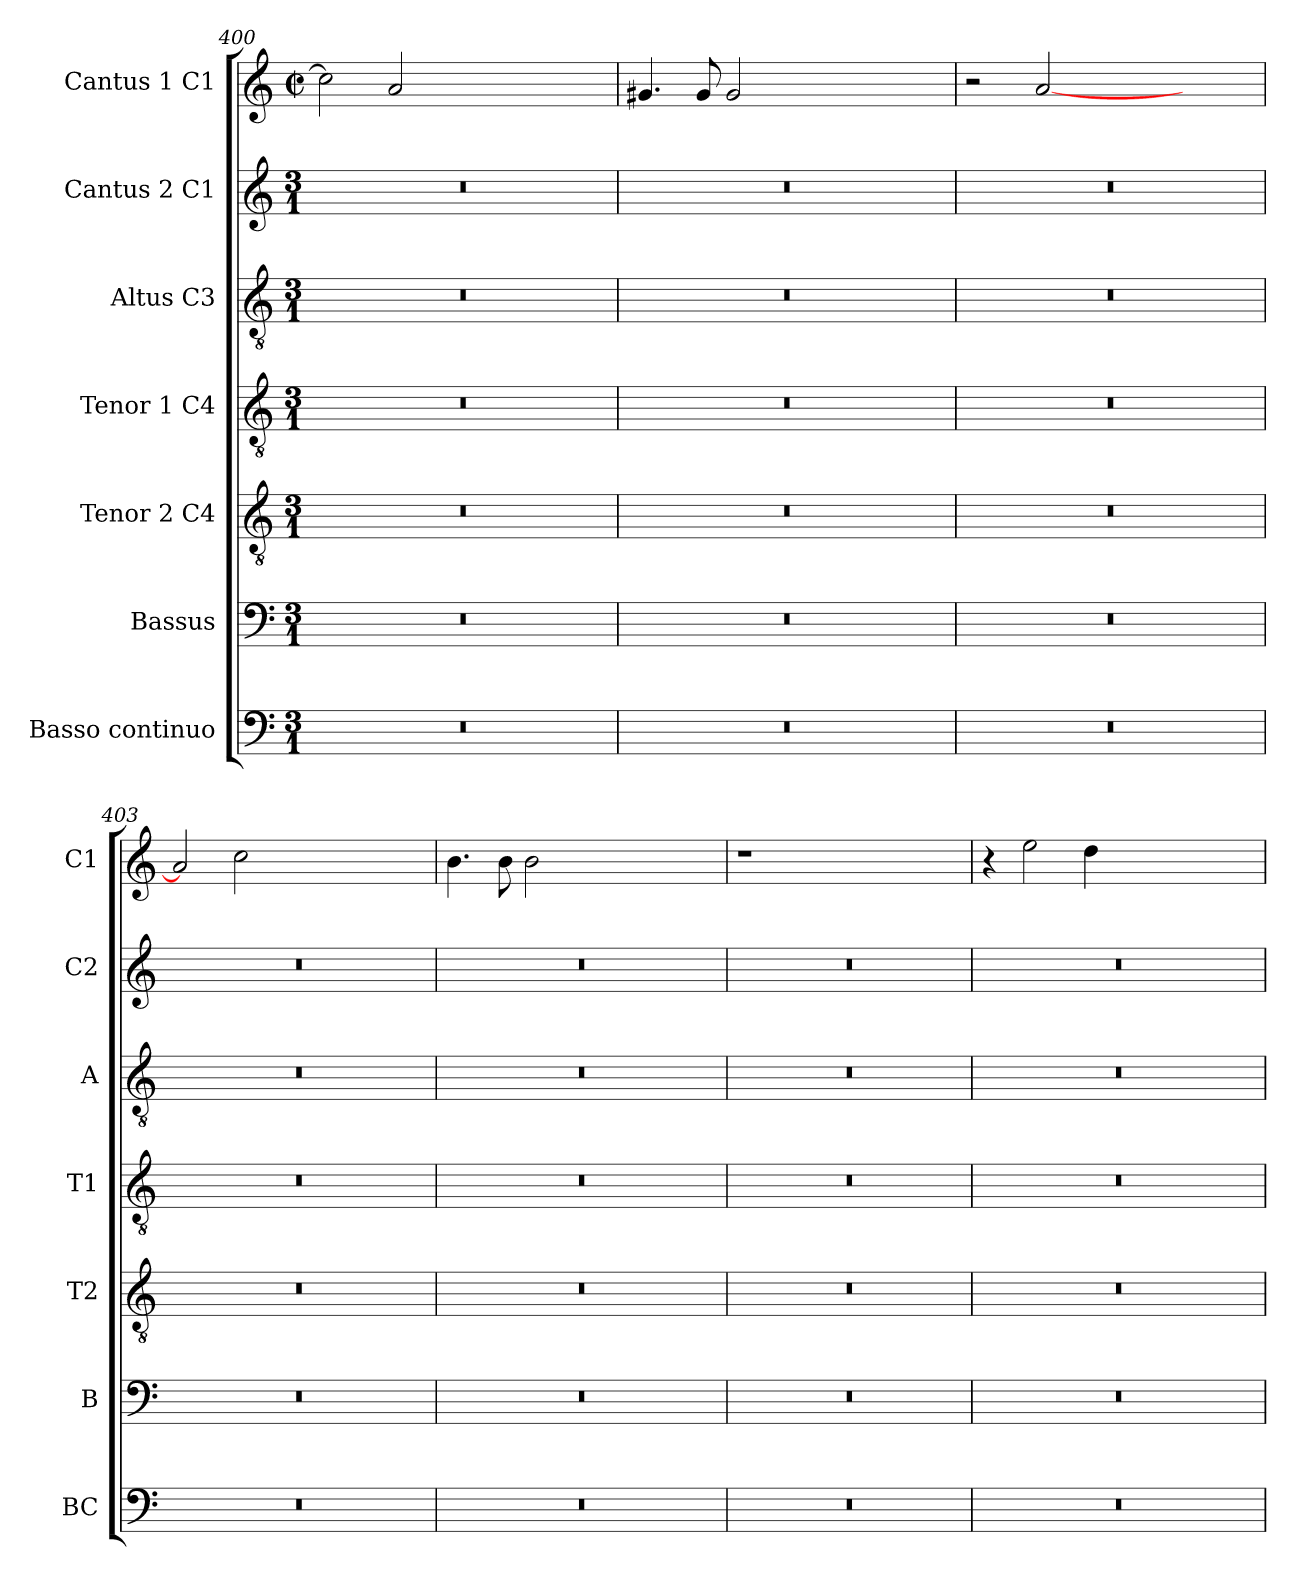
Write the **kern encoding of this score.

**kern	**kern	**kern	**kern	**kern	**kern	**kern
*part7	*part6	*part5	*part4	*part3	*part2	*part1
*staff7	*staff6	*staff5	*staff4	*staff3	*staff2	*staff1
*I"Basso continuo	*I"Bassus	*I"Tenor 2 C4	*I"Tenor 1 C4	*I"Altus C3	*I"Cantus 2 C1	*I"Cantus 1 C1
*I'BC	*I'B	*I'T2	*I'T1	*I'A	*I'C2	*I'C1
*clefF4	*clefF4	*clefGv2	*clefGv2	*clefGv2	*clefG2	*clefG2
*ITrd7c12	*	*	*	*	*	*
*k[]	*k[]	*k[]	*k[]	*k[]	*k[]	*k[]
*C:	*C:	*C:	*C:	*C:	*C:	*C:
*M3/1	*M3/1	*M3/1	*M3/1	*M3/1	*M3/1	*M2/2
*	*	*	*	*	*	*met(c|)
=400	=400	=400	=400	=400	=400	=400
0.r	0.r	0.r	0.r	0.r	0.r	2cc\]
.	.	.	.	.	.	2a/
.	.	.	.	.	.	0ryy
=401	=401	=401	=401	=401	=401	=401
0.r	0.r	0.r	0.r	0.r	0.r	4.g#X/
.	.	.	.	.	.	8g#/
.	.	.	.	.	.	2g#/
.	.	.	.	.	.	0ryy
=402	=402	=402	=402	=402	=402	=402
0.r	0.r	0.r	0.r	0.r	0.r	2r
.	.	.	.	.	.	[<2a/
.	.	.	.	.	.	0ryy
=403	=403	=403	=403	=403	=403	=403
0.r	0.r	0.r	0.r	0.r	0.r	2a/]
.	.	.	.	.	.	2cc\
.	.	.	.	.	.	0ryy
!!LO:LB:g=z
=404	=404	=404	=404	=404	=404	=404
0.r	0.r	0.r	0.r	0.r	0.r	4.b\
.	.	.	.	.	.	8b\
.	.	.	.	.	.	2b\
.	.	.	.	.	.	0ryy
=405	=405	=405	=405	=405	=405	=405
0.r	0.r	0.r	0.r	0.r	0.r	1r
.	.	.	.	.	.	0ryy
=406	=406	=406	=406	=406	=406	=406
0.r	0.r	0.r	0.r	0.r	0.r	4r
.	.	.	.	.	.	2ee\
.	.	.	.	.	.	4dd\
.	.	.	.	.	.	0ryy
=	=	=	=	=	=	=
*-	*-	*-	*-	*-	*-	*-
